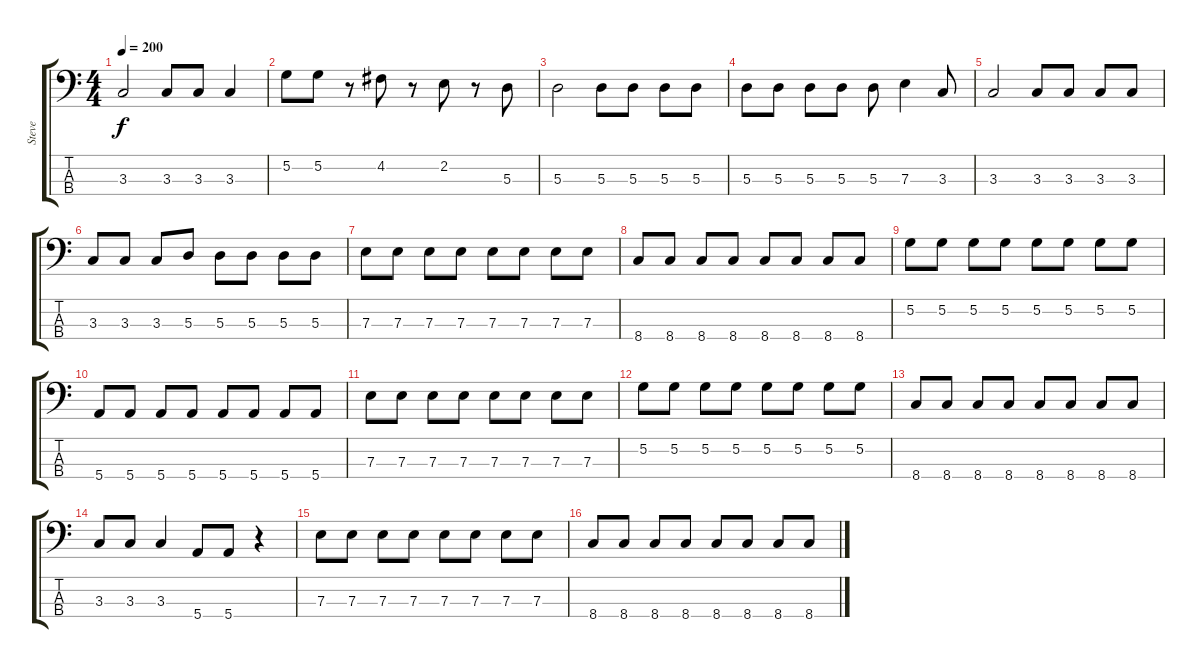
\track ("Steve" "Steve") {instrument electricbassfinger}
\staff {score tabs}
\tuning (G2 D2 A1 E1) {hide}
\ts (4 4)
\tempo 200
\clef f4
\ks c
3.3.2{dy f} 3.3.8 3.3.8 3.3.4 |
5.2.8 5.2.8 r.8 4.2.8 r.8 2.2.8 r.8 5.3.8 |
5.3.2 5.3.8 5.3.8 5.3.8 5.3.8 |
5.3.8 5.3.8 5.3.8 5.3.8 5.3.8 7.3.4 3.3.8 |
3.3.2 3.3.8 3.3.8 3.3.8 3.3.8 |
3.3.8 3.3.8 3.3.8 5.3.8 5.3.8 5.3.8 5.3.8 5.3.8 |
7.3.8 7.3.8 7.3.8 7.3.8 7.3.8 7.3.8 7.3.8 7.3.8 |
8.4.8 8.4.8 8.4.8 8.4.8 8.4.8 8.4.8 8.4.8 8.4.8 |
5.2.8 5.2.8 5.2.8 5.2.8 5.2.8 5.2.8 5.2.8 5.2.8 |
5.4.8 5.4.8 5.4.8 5.4.8 5.4.8 5.4.8 5.4.8 5.4.8 |
7.3.8 7.3.8 7.3.8 7.3.8 7.3.8 7.3.8 7.3.8 7.3.8 |
5.2.8 5.2.8 5.2.8 5.2.8 5.2.8 5.2.8 5.2.8 5.2.8 |
8.4.8 8.4.8 8.4.8 8.4.8 8.4.8 8.4.8 8.4.8 8.4.8 |
3.3.8 3.3.8 3.3.4 5.4.8 5.4.8 r.4 |
7.3.8 7.3.8 7.3.8 7.3.8 7.3.8 7.3.8 7.3.8 7.3.8 |
8.4.8 8.4.8 8.4.8 8.4.8 8.4.8 8.4.8 8.4.8 8.4.8
